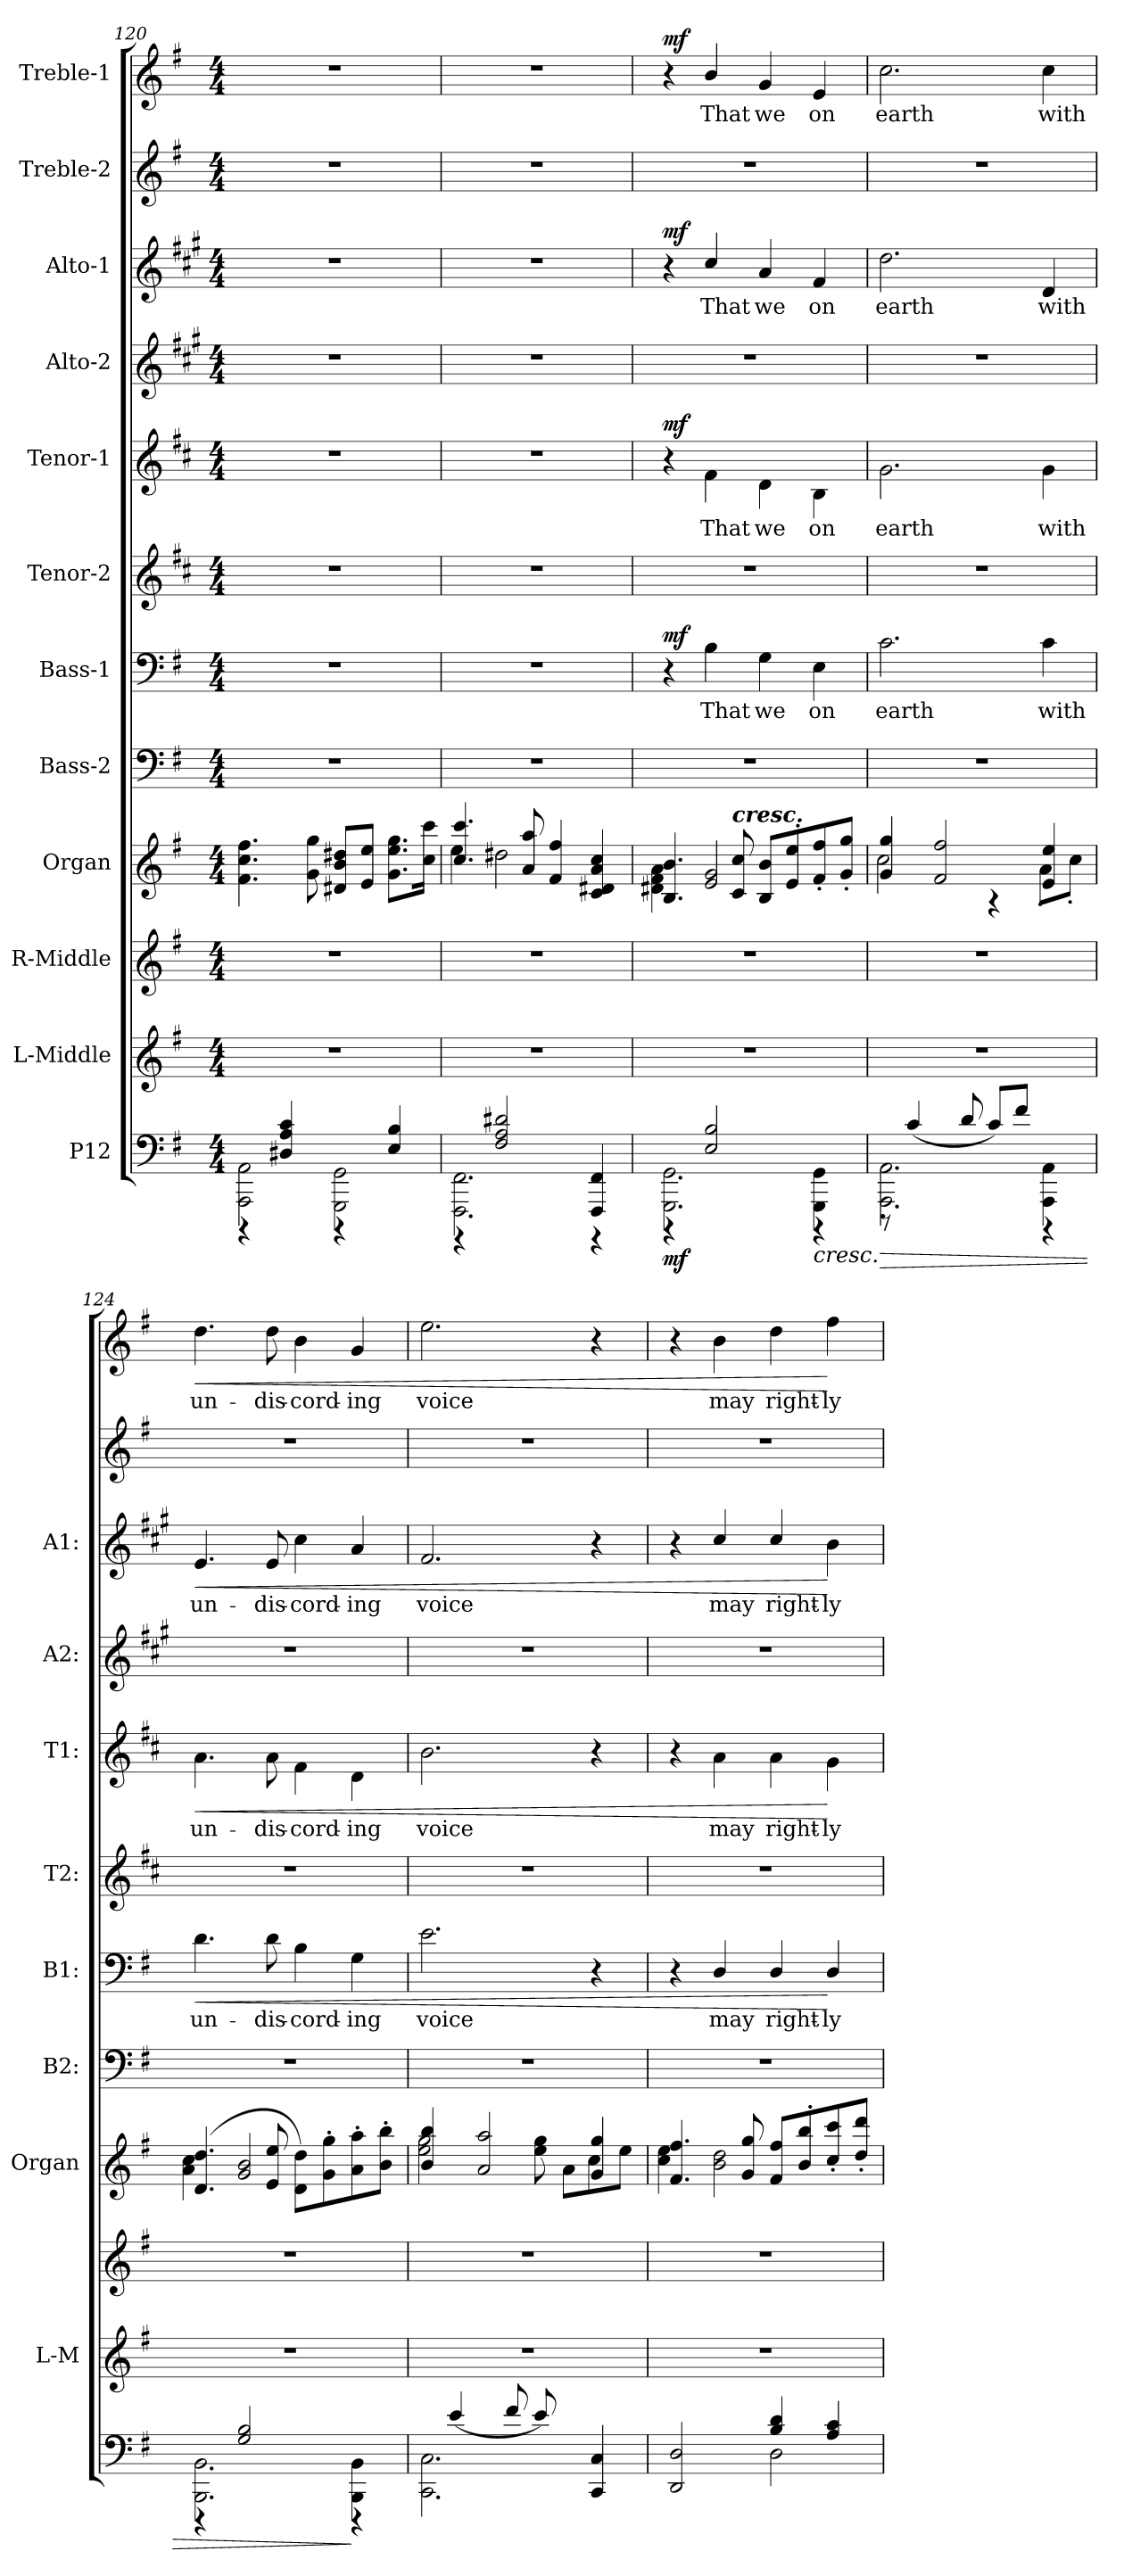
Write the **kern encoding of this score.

**kern	**dynam	**kern	**kern	**kern	**kern	**kern	**text	**dynam	**kern	**kern	**text	**dynam	**kern	**kern	**text	**dynam	**kern	**kern	**text	**dynam
*part12	*part12	*part11	*part10	*part9	*part8	*part7	*part7	*part7	*part6	*part5	*part5	*part5	*part4	*part3	*part3	*part3	*part2	*part1	*part1	*part1
*staff12	*staff12	*staff11	*staff10	*staff9	*staff8	*staff7	*staff7	*staff7	*staff6	*staff5	*staff5	*staff5	*staff4	*staff3	*staff3	*staff3	*staff2	*staff1	*staff1	*staff1
*I"P12	*	*I"L-Middle	*I"R-Middle	*I"Organ	*I"Bass-2	*I"Bass-1	*	*	*I"Tenor-2	*I"Tenor-1	*	*	*I"Alto-2	*I"Alto-1	*	*	*I"Treble-2	*I"Treble-1	*	*
*	*	*I'L-M	*	*I'Organ	*I'B2:	*I'B1:	*	*	*I'T2:	*I'T1:	*	*	*I'A2:	*I'A1:	*	*	*	*	*	*
*clefF4	*	*clefG2	*clefG2	*clefG2	*clefF4	*clefF4	*	*	*clefG2	*clefG2	*	*	*clefG2	*clefG2	*	*	*clefG2	*clefG2	*	*
*	*	*	*	*	*	*	*	*	*ITrd4c7	*ITrd4c7	*	*	*ITrd1c2	*ITrd1c2	*	*	*ITrd-7c-12	*ITrd-7c-12	*	*
*k[f#]	*	*k[f#]	*k[f#]	*k[f#]	*k[f#]	*k[f#]	*	*	*k[f#]	*k[f#]	*	*	*k[f#]	*k[f#]	*	*	*k[f#]	*k[f#]	*	*
*G:	*	*G:	*G:	*G:	*G:	*G:	*	*	*G:	*G:	*	*	*G:	*G:	*	*	*G:	*G:	*	*
*M4/4	*	*M4/4	*M4/4	*M4/4	*M4/4	*M4/4	*	*	*M4/4	*M4/4	*	*	*M4/4	*M4/4	*	*	*M4/4	*M4/4	*	*
=120	=120	=120	=120	=120	=120	=120	=120	=120	=120	=120	=120	=120	=120	=120	=120	=120	=120	=120	=120	=120
*^	*	*	*	*	*	*	*	*	*	*	*	*	*	*	*	*	*	*	*	*
2AAA\ 2AA\	4r	.	1r	1r	4.f#\ 4.cc\ 4.ff#\	1r	1r	.	.	1r	1r	.	.	1r	1r	.	.	1r	1r	.	.
.	4D#X/ 4A/ 4c/	.	.	.	.	.	.	.	.	.	.	.	.	.	.	.	.	.	.	.	.
.	.	.	.	.	8g\ 8gg\	.	.	.	.	.	.	.	.	.	.	.	.	.	.	.	.
2GGG\ 2GG\	4r	.	.	.	8d#X/ 8b/ 8dd#X/L	.	.	.	.	.	.	.	.	.	.	.	.	.	.	.	.
.	.	.	.	.	8e/ 8ee/J	.	.	.	.	.	.	.	.	.	.	.	.	.	.	.	.
.	4E/ 4B/	.	.	.	8.g\ 8.ee\ 8.gg\L	.	.	.	.	.	.	.	.	.	.	.	.	.	.	.	.
.	.	.	.	.	16cc\ 16ccc\Jk	.	.	.	.	.	.	.	.	.	.	.	.	.	.	.	.
=121	=121	=121	=121	=121	=121	=121	=121	=121	=121	=121	=121	=121	=121	=121	=121	=121	=121	=121	=121	=121	=121
*	*	*	*	*	*^	*	*	*	*	*	*	*	*	*	*	*	*	*	*	*	*
2.FFF#\ 2.FF#\	4r	.	1r	1r	4.cc/ 4.ccc/	4ee\	1r	1r	.	.	1r	1r	.	.	1r	1r	.	.	1r	1r	.	.
.	2F#/ 2A/ 2d#X/	.	.	.	.	2dd#X\	.	.	.	.	.	.	.	.	.	.	.	.	.	.	.	.
.	.	.	.	.	8a/ 8aa/	.	.	.	.	.	.	.	.	.	.	.	.	.	.	.	.	.
.	.	.	.	.	4f#/ 4ff#/	.	.	.	.	.	.	.	.	.	.	.	.	.	.	.	.	.
4FFF#/ 4FF#/	4r	.	.	.	4c/ 4d#X/ 4a/ 4cc/	4ryy	.	.	.	.	.	.	.	.	.	.	.	.	.	.	.	.
=122	=122	=122	=122	=122	=122	=122	=122	=122	=122	=122	=122	=122	=122	=122	=122	=122	=122	=122	=122	=122	=122	=122
!	!	!LO:DY:b	!	!	!	!	!	!	!	!LO:DY:b	!	!	!	!LO:DY:b	!	!	!	!LO:DY:b	!	!	!	!LO:DY:b
2.GGG\ 2.GG\	4r	mf	1r	1r	4.B/ 4.b/	4d#X\ 4f#\ 4a\	1r	4r	.	mf	1r	4r	.	mf	1r	4r	.	mf	1r	4r	.	mf
!	!	!	!	!	!	!	!	!	!LO:LY:b	!	!	!	!LO:LY:b	!	!	!	!LO:LY:b	!	!	!	!LO:LY:b	!
.	2E/ 2B/	.	.	.	.	2e/ 2g/	.	4B\	That	.	.	4B\	That	.	.	4b/	That	.	.	4bb/	That	.
!	!	!	!	!	!LO:TX:a:Bi:t=cresc.	!	!	!	!	!	!	!	!	!	!	!	!	!	!	!	!	!
.	.	.	.	.	8c/ 8cc/	.	.	.	.	.	.	.	.	.	.	.	.	.	.	.	.	.
!	!	!	!	!	!	!	!	!	!LO:LY:b	!	!	!	!LO:LY:b	!	!	!	!LO:LY:b	!	!	!	!LO:LY:b	!
.	.	.	.	.	8B/ 8b/L	.	.	4G\	we	.	.	4G\	we	.	.	4g/	we	.	.	4gg/	we	.
.	.	.	.	.	8e/' 8ee/'	.	.	.	.	.	.	.	.	.	.	.	.	.	.	.	.	.
!	!	!LO:HP:b	!	!	!	!	!	!	!LO:LY:b	!	!	!	!LO:LY:b	!	!	!	!LO:LY:b	!	!	!	!LO:LY:b	!
4GGG\ 4GG\	4r	<	.	.	8f#/' 8ff#/'	4ryy	.	4E\	on	.	.	4E\	on	.	.	4e/	on	.	.	4ee/	on	.
.	.	.	.	.	8g/' 8gg/'J	.	.	.	.	.	.	.	.	.	.	.	.	.	.	.	.	.
!!LO:PB:g=z
=123	=123	=123	=123	=123	=123	=123	=123	=123	=123	=123	=123	=123	=123	=123	=123	=123	=123	=123	=123	=123	=123	=123
!	!	!LO:HP:b	!	!	!	!	!	!	!LO:LY:b	!	!	!	!LO:LY:b	!	!	!	!LO:LY:b	!	!	!	!LO:LY:b	!
2.AAA\ 2.AA\	8r	>	1r	1r	4g/ 4gg/	2cc\	1r	2.c\	earth	.	1r	2.c\	earth	.	1r	2.cc\	earth	.	1r	2.ccc\	earth	.
.	(>4c/	.	.	.	.	.	.	.	.	.	.	.	.	.	.	.	.	.	.	.	.	.
.	.	.	.	.	2f#/ 2ff#/	.	.	.	.	.	.	.	.	.	.	.	.	.	.	.	.	.
.	8d/	[	.	.	.	.	.	.	.	.	.	.	.	.	.	.	.	.	.	.	.	.
.	8c/L)	.	.	.	.	4r	.	.	.	.	.	.	.	.	.	.	.	.	.	.	.	.
.	8f#/J	.	.	.	.	.	.	.	.	.	.	.	.	.	.	.	.	.	.	.	.	.
!	!	!	!	!	!	!	!	!	!LO:LY:b	!	!	!	!LO:LY:b	!	!	!	!LO:LY:b	!	!	!	!LO:LY:b	!
4AAA\ 4AA\	4r	.	.	.	4e/ 4ee/	8a'\L	.	4c\	with	.	.	4c\	with	.	.	4c/	with	.	.	4ccc\	with	.
.	.	.	.	.	.	8cc'\J	.	.	.	.	.	.	.	.	.	.	.	.	.	.	.	.
=124	=124	=124	=124	=124	=124	=124	=124	=124	=124	=124	=124	=124	=124	=124	=124	=124	=124	=124	=124	=124	=124	=124
!	!	!	!	!	!	!	!	!	!LO:LY:b	!LO:HP:b	!	!	!LO:LY:b	!LO:HP:b	!	!	!LO:LY:b	!LO:HP:b	!	!	!LO:LY:b	!LO:HP:b
2.BBB\ 2.BB\	4r	.	1r	1r	(>4.d/ 4.dd/	4a\ 4cc\	1r	4.d\	un-	<	1r	4.d\	un-	<	1r	4.d/	un-	<	1r	4.ddd\	un-	<
.	2G/ 2B/	.	.	.	.	2g/ 2b/	.	.	.	.	.	.	.	.	.	.	.	.	.	.	.	.
!	!	!	!	!	!	!	!	!	!LO:LY:b	!	!	!	!LO:LY:b	!	!	!	!LO:LY:b	!	!	!	!LO:LY:b	!
.	.	.	.	.	8e/ 8ee/	.	.	8d\	-dis-	.	.	8d\	-dis-	.	.	8d/	-dis-	.	.	8ddd\	-dis-	.
!	!	!	!	!	!	!	!	!	!LO:LY:b	!	!	!	!LO:LY:b	!	!	!	!LO:LY:b	!	!	!	!LO:LY:b	!
.	.	.	.	.	8d\ 8dd\L)	.	.	4B\	-cord-	.	.	4B\	-cord-	.	.	4b\	-cord-	.	.	4bb\	-cord-	.
.	.	.	.	.	8g\' 8gg\'	.	.	.	.	.	.	.	.	.	.	.	.	.	.	.	.	.
!	!	!	!	!	!	!	!	!	!LO:LY:b	!	!	!	!LO:LY:b	!	!	!	!LO:LY:b	!	!	!	!LO:LY:b	!
4BBB\ 4BB\	4r	]	.	.	8a\' 8aa\'	4ryy	.	4G\	-ing	.	.	4G\	-ing	.	.	4g/	-ing	.	.	4gg/	-ing	.
.	.	.	.	.	8b\' 8bb\'J	.	.	.	.	.	.	.	.	.	.	.	.	.	.	.	.	.
=125	=125	=125	=125	=125	=125	=125	=125	=125	=125	=125	=125	=125	=125	=125	=125	=125	=125	=125	=125	=125	=125	=125
!	!	!	!	!	!	!	!	!	!LO:LY:b	!	!	!	!LO:LY:b	!	!	!	!LO:LY:b	!	!	!	!LO:LY:b	!
2.CC\ 2.C\	8ryy	.	1r	1r	4b/ 4bb/	2ee\ 2gg\	1r	2.e\	voice	.	1r	2.e\	voice	.	1r	2.e/	voice	.	1r	2.eee\	voice	.
.	(>4e/	.	.	.	.	.	.	.	.	.	.	.	.	.	.	.	.	.	.	.	.	.
.	.	.	.	.	2a/ 2aa/	.	.	.	.	.	.	.	.	.	.	.	.	.	.	.	.	.
.	8f#/	.	.	.	.	.	.	.	.	.	.	.	.	.	.	.	.	.	.	.	.	.
.	8e/)	.	.	.	.	8ee\ 8gg\	.	.	.	.	.	.	.	.	.	.	.	.	.	.	.	.
.	8ryy	.	.	.	.	8a\L	.	.	.	.	.	.	.	.	.	.	.	.	.	.	.	.
4CC/ 4C/	4ryy	.	.	.	4g/ 4gg/	8cc\	.	4r	.	.	.	4r	.	.	.	4r	.	.	.	4r	.	.
.	.	.	.	.	.	8ee\J	.	.	.	.	.	.	.	.	.	.	.	.	.	.	.	.
=126	=126	=126	=126	=126	=126	=126	=126	=126	=126	=126	=126	=126	=126	=126	=126	=126	=126	=126	=126	=126	=126	=126
2DD/ 2D/	2ryy	.	1r	1r	4.f#/ 4.ff#/	4cc\ 4ee\	1r	4r	.	.	1r	4r	.	.	1r	4r	.	.	1r	4r	.	.
!	!	!	!	!	!	!	!	!	!LO:LY:b	!	!	!	!LO:LY:b	!	!	!	!LO:LY:b	!	!	!	!LO:LY:b	!
.	.	.	.	.	.	2b\ 2dd\	.	4D/	may	.	.	4d\	may	.	.	4b/	may	.	.	4bb\	may	.
.	.	.	.	.	8g/ 8gg/	.	.	.	.	.	.	.	.	.	.	.	.	.	.	.	.	.
!	!	!	!	!	!	!	!	!	!LO:LY:b	!	!	!	!LO:LY:b	!	!	!	!LO:LY:b	!	!	!	!LO:LY:b	!
2D\	4B/ 4d/	.	.	.	8f#/ 8ff#/L	.	.	4D/	right-	.	.	4d\	right-	.	.	4b/	right-	.	.	4ddd\	right-	.
.	.	.	.	.	8b/' 8bb/'	.	.	.	.	.	.	.	.	.	.	.	.	.	.	.	.	.
!	!	!	!	!	!	!	!	!	!LO:LY:b	!	!	!	!LO:LY:b	!	!	!	!LO:LY:b	!	!	!	!LO:LY:b	!
.	4A/ 4c/	.	.	.	8cc/' 8ccc/'	4ryy	.	4D/	-ly	[	.	4c\	-ly	[	.	4a\	-ly	[	.	4fff#\	-ly	[
.	.	.	.	.	8dd/' 8ddd/'J	.	.	.	.	.	.	.	.	.	.	.	.	.	.	.	.	.
*v	*v	*	*	*	*v	*v	*	*	*	*	*	*	*	*	*	*	*	*	*	*	*	*
=	=	=	=	=	=	=	=	=	=	=	=	=	=	=	=	=	=	=	=	=
*-	*-	*-	*-	*-	*-	*-	*-	*-	*-	*-	*-	*-	*-	*-	*-	*-	*-	*-	*-	*-
